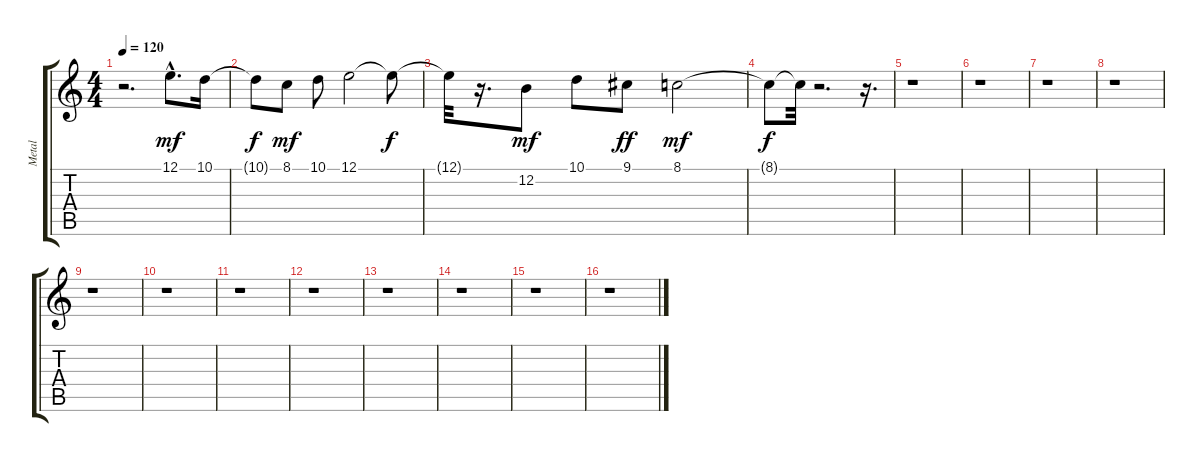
\track ("Metal" "Metal") {instrument trumpet}
\staff {score tabs}
\tuning (E4 B3 G3 D3 A2 E2) {hide}
\ts (4 4)
\tempo 120
\clef g2
\ks c
r.2{d dy mf} 12.1{hac}.8{d} 10.1.16 |
10.1{t}.8{dy f} 8.1.8{dy mf} 10.1.8 12.1.2 12.1{t}.8{dy f} |
12.1{t}.32 r.16{d} 12.2.8{dy mf} 10.1.8 9.1.8{dy ff} 8.1.2{dy mf} |
8.1{t}.8{dy f} 8.1{t}.32 r.2{d} r.16{d} |
r.1 |
r.1 |
r.1 |
r.1 |
r.1 |
r.1 |
r.1 |
r.1 |
r.1 |
r.1 |
r.1 |
r.1
